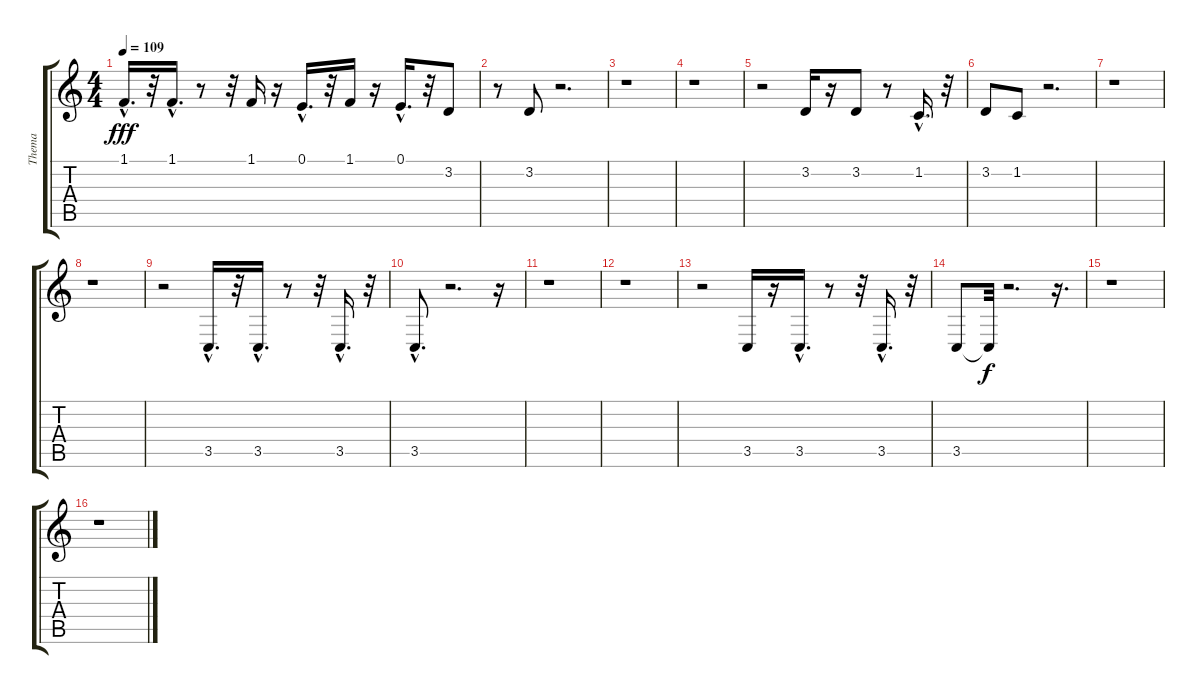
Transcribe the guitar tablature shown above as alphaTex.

\track ("Thema" "Thema") {instrument lead2sawtooth}
\staff {score tabs}
\tuning (E4 B3 G3 D3 A2 E2) {hide}
\ts (4 4)
\tempo 109
\clef g2
\ks c
1.1{hac}.16{d dy fff} r.32 1.1{hac}.16{d} r.8 r.32 1.1.16 r.16 0.1{hac}.16{d} r.32 1.1.16 r.16 0.1{hac}.16{d} r.32 3.2.8 |
r.8 3.2.8 r.2{d} |
r.1 |
r.1 |
r.2 3.2.16 r.16 3.2.8 r.8 1.2{hac}.16{d} r.32 |
3.2.8 1.2.8 r.2{d} |
r.1 |
r.1 |
r.2 3.5{hac}.16{d} r.32 3.5{hac}.16{d} r.8 r.32 3.5{hac}.16{d} r.32 |
3.5{hac}.8{d} r.2{d} r.16 |
r.1 |
r.1 |
r.2 3.5.16 r.16 3.5{hac}.16{d} r.8 r.32 3.5{hac}.16{d} r.32 |
3.5.8 3.5{t}.32{dy f} r.2{d} r.16{d} |
r.1 |
r.1
